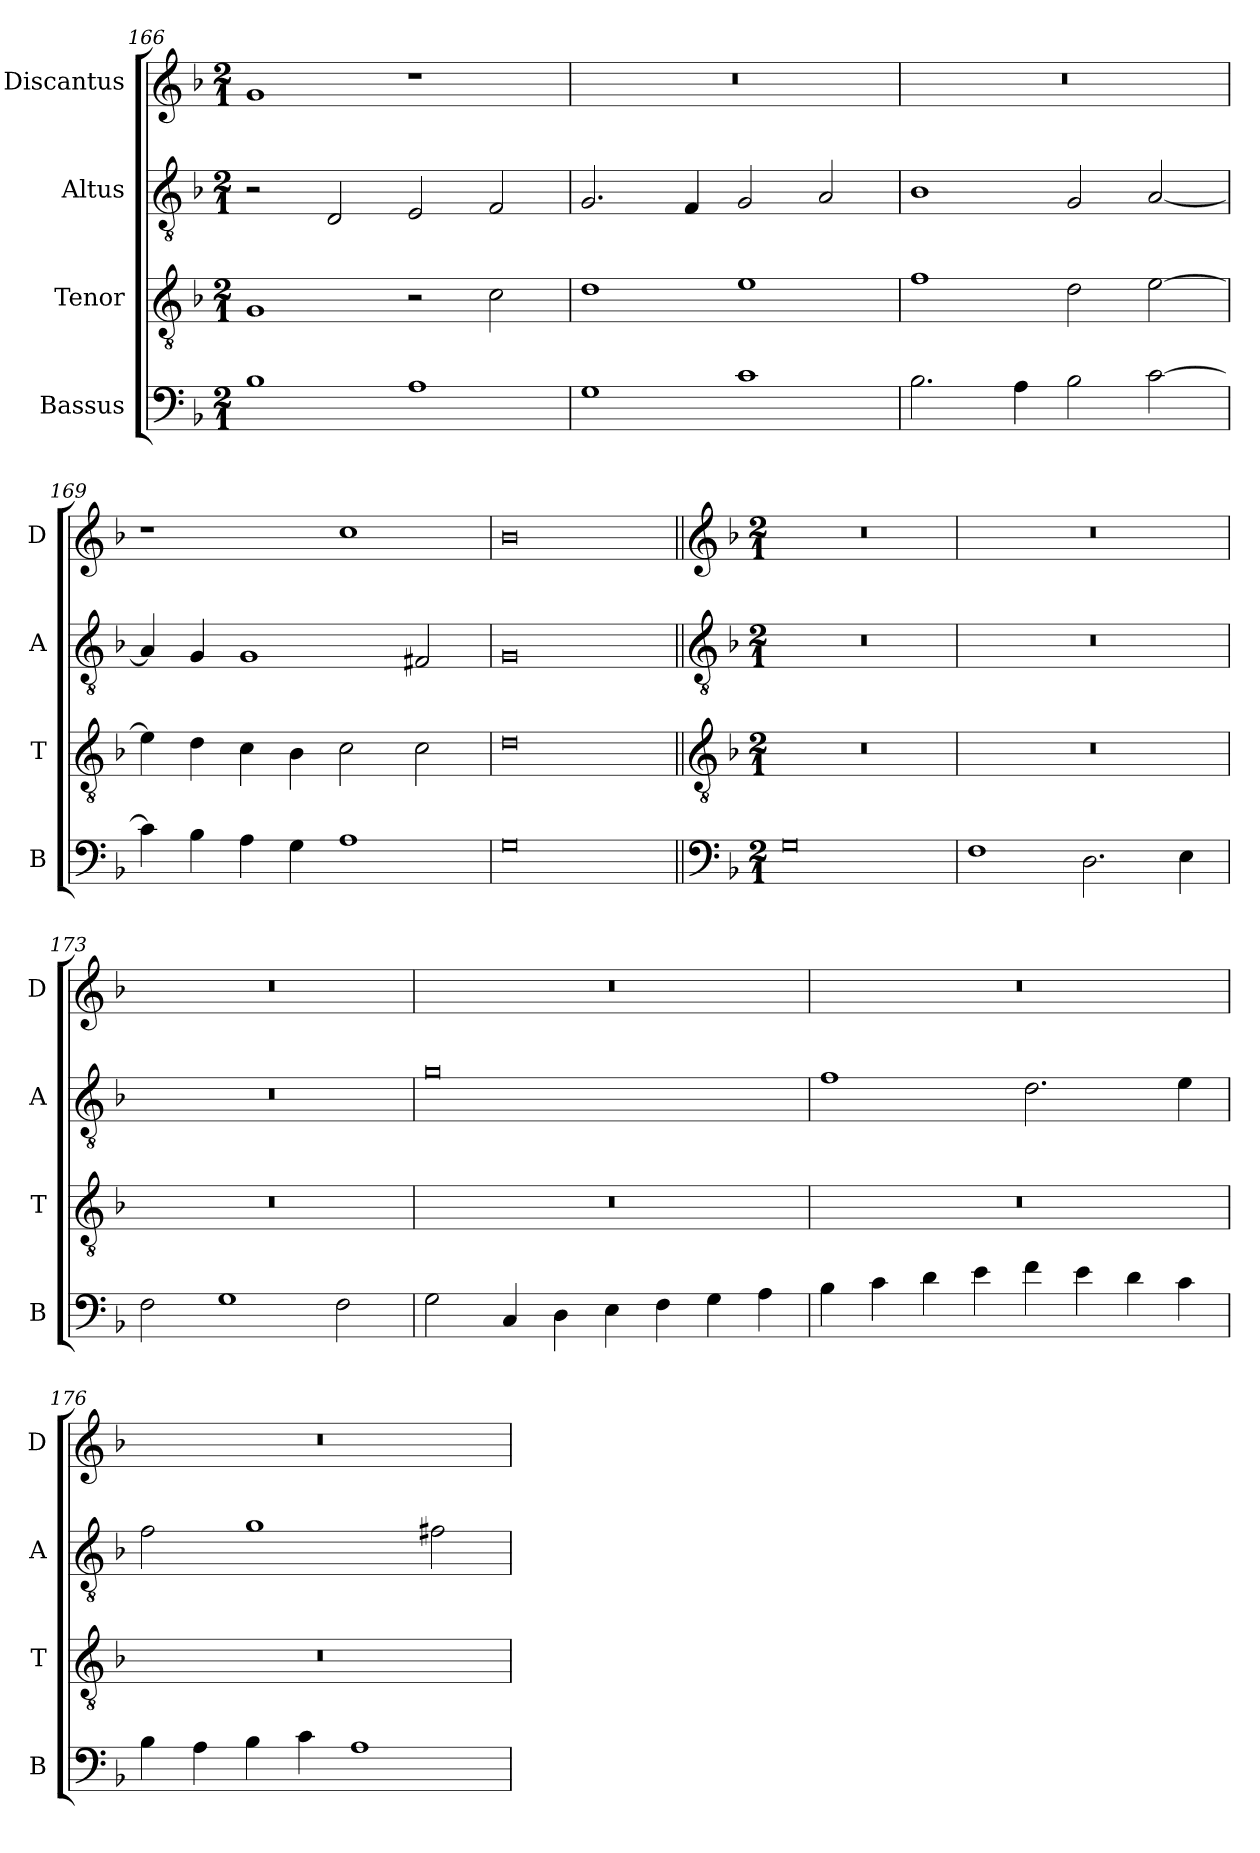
**kern	**kern	**kern	**kern
*part4	*part3	*part2	*part1
*staff4	*staff3	*staff2	*staff1
*I"Bassus	*I"Tenor	*I"Altus	*I"Discantus
*I'B	*I'T	*I'A	*I'D
*clefF4	*clefGv2	*clefGv2	*clefG2
*k[b-]	*k[b-]	*k[b-]	*k[b-]
*M2/1	*M2/1	*M2/1	*M2/1
=166	=166	=166	=166
1B-	1G	2r	1g
.	.	2D/	.
1A	2r	2E/	1r
.	2c\	2F/	.
=167	=167	=167	=167
1G	1d	2.G/	0r
.	.	4F/	.
1c	1e	2G/	.
.	.	2A/	.
=168	=168	=168	=168
2.B-\	1f	1B-	0r
4A\	.	.	.
2B-\	2d\	2G/	.
[2c\	[2e\	[2A/	.
=169	=169	=169	=169
4c\]	4e\]	4A/]	1r
4B-\	4d\	4G/	.
4A\	4c\	1G	.
4G\	4B-\	.	.
1A	2c\	.	1cc
.	2c\	2F#X/	.
=170	=170	=170	=170
0G	0d	0G	0b-
!!LO:LB:g=z
=171||	=171||	=171||	=171||
*clefF4	*clefGv2	*clefGv2	*clefG2
*k[b-]	*k[b-]	*k[b-]	*k[b-]
*M2/1	*M2/1	*M2/1	*M2/1
0G	0r	0r	0r
=172	=172	=172	=172
1F	0r	0r	0r
2.D\	.	.	.
4E\	.	.	.
=173	=173	=173	=173
2F\	0r	0r	0r
1G	.	.	.
2F\	.	.	.
=174	=174	=174	=174
2G\	0r	0g	0r
4C/	.	.	.
4D\	.	.	.
4E\	.	.	.
4F\	.	.	.
4G\	.	.	.
4A\	.	.	.
=175	=175	=175	=175
4B-\	0r	1f	0r
4c\	.	.	.
4d\	.	.	.
4e\	.	.	.
4f\	.	2.d\	.
4e\	.	.	.
4d\	.	.	.
4c\	.	4e\	.
=176	=176	=176	=176
4B-\	0r	2f\	0r
4A\	.	.	.
4B-\	.	1g	.
4c\	.	.	.
1A	.	.	.
.	.	2f#X\	.
=	=	=	=
*-	*-	*-	*-
